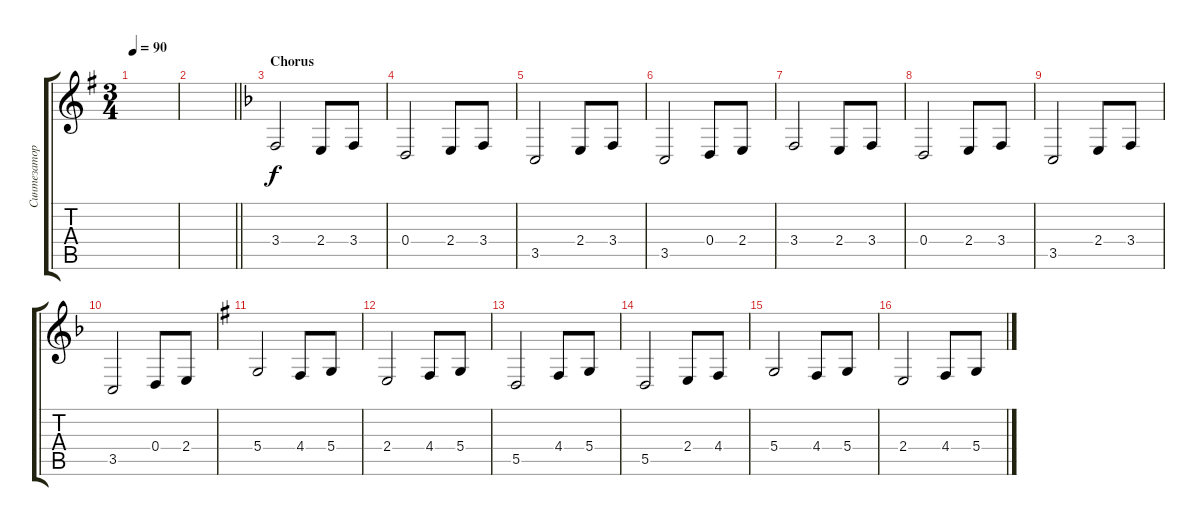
\track ("Синтезатор" "Синтезатор") {instrument trombone}
\staff {score tabs}
\tuning (E4 B3 G3 D3 A2 E2) {hide}
\ts (3 4)
\tempo 90
\clef g2
\ks eminor
|
\barLineRight lightlight
|
\section ("" "Chorus")
\ks dminor
3.4.2 2.4.8 3.4.8 |
0.4.2 2.4.8 3.4.8 |
3.5.2 2.4.8 3.4.8 |
3.5.2 0.4.8 2.4.8 |
3.4.2 2.4.8 3.4.8 |
0.4.2 2.4.8 3.4.8 |
3.5.2 2.4.8 3.4.8 |
3.5.2 0.4.8 2.4.8 |
\ks eminor
5.4.2 4.4.8 5.4.8 |
2.4.2 4.4.8 5.4.8 |
5.5.2 4.4.8 5.4.8 |
5.5.2 2.4.8 4.4.8 |
5.4.2 4.4.8 5.4.8 |
2.4.2 4.4.8 5.4.8
